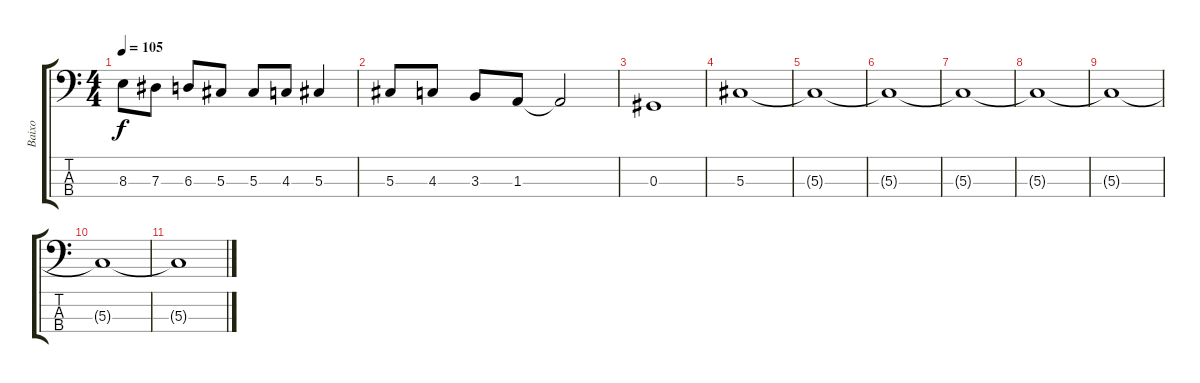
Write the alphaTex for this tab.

\track ("Baixo" "Baixo") {instrument electricbasspick}
\staff {score tabs}
\tuning (Gb2 Db2 Ab1 Eb1) {hide}
\ts (4 4)
\tempo 105
\clef f4
\ks c
8.3.8{dy f} 7.3.8 6.3.8 5.3.8 5.3.8 4.3.8 5.3.4 |
5.3.8 4.3.8 3.3.8 1.3.8 1.3{t}.2 |
0.3.1 |
5.3.1 |
5.3{t}.1 |
5.3{t}.1 |
5.3{t}.1 |
5.3{t}.1 |
5.3{t}.1 |
5.3{t}.1 |
5.3{t}.1
